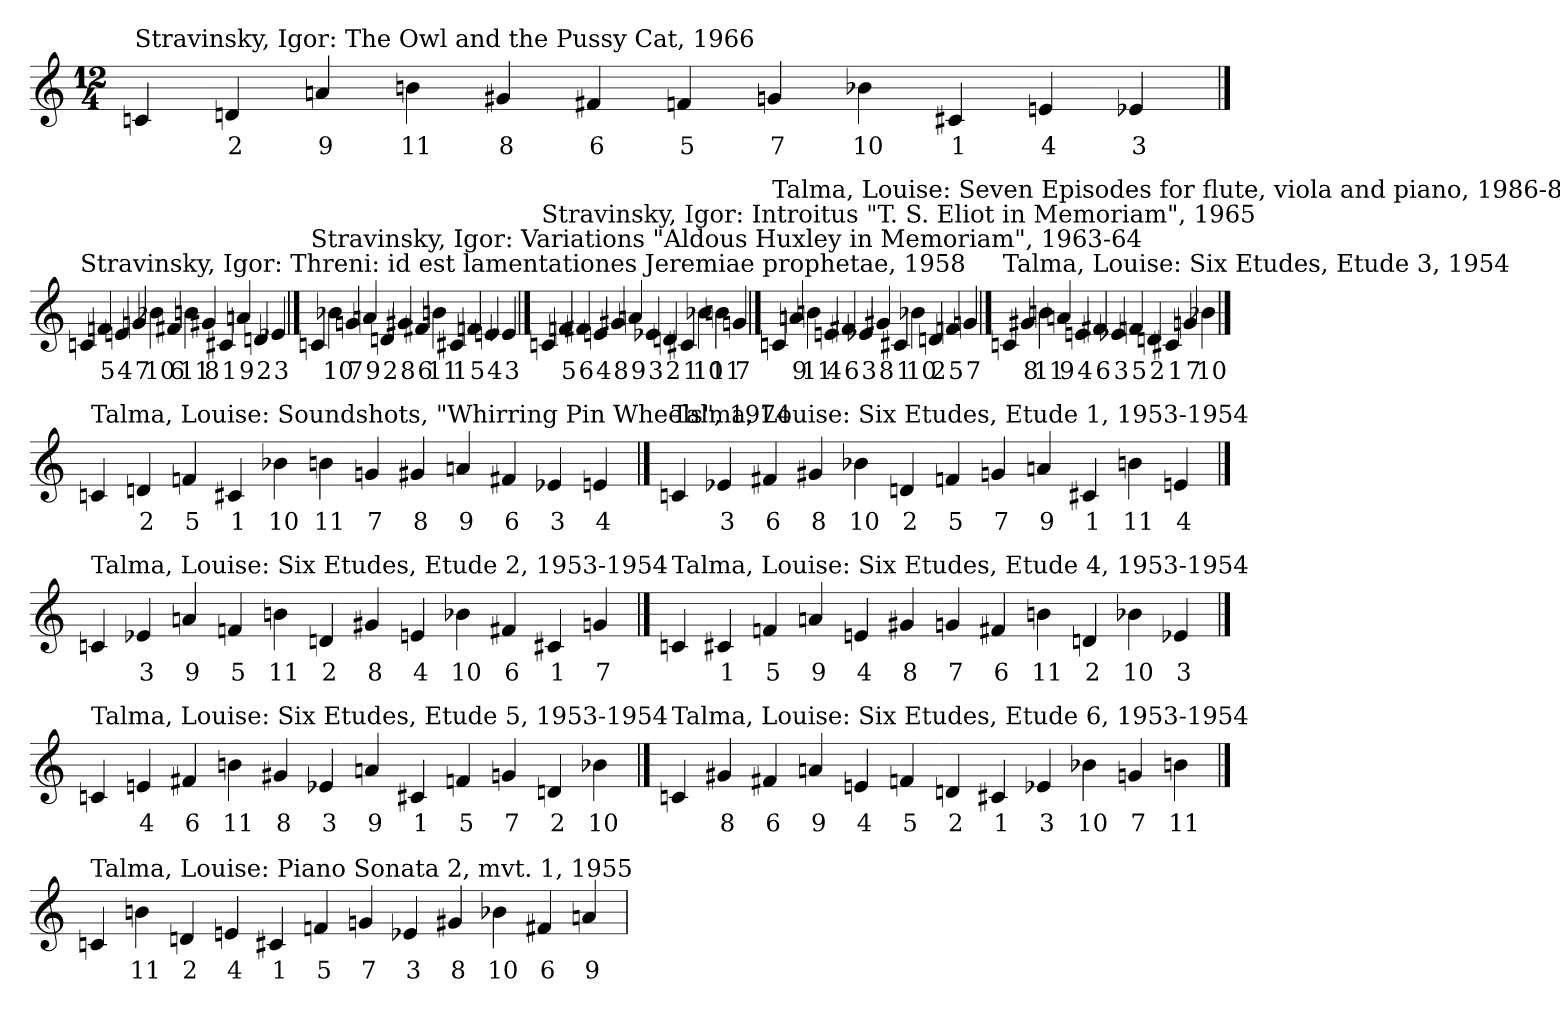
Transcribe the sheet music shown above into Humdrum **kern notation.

**kern	**text
*part1	*part1
*staff1	*staff1
!!LO:LB:g=z
*M12/4	*
==521	==521
!LO:TX:t=Stravinsky, Igor&colon; The Owl and the Pussy Cat, 1966	!
4cn	.
4dn	2
4an	9
4bn	11
4g#X	8
4f#X	6
4fn	5
4gn	7
4b-X	10
4c#X	1
4en	4
4e-X	3
!!LO:LB:g=z
==522	==522
!LO:TX:t=Stravinsky, Igor&colon; Threni&colon; id est lamentationes Jeremiae prophetae, 1958	!
4cn	.
4fn	5
4en	4
4gn	7
4b-X	10
4f#X	6
4bn	11
4g#X	8
4c#X	1
4an	9
4dn	2
4e-X	3
!!LO:LB:g=z
==523	==523
!LO:TX:t=Stravinsky, Igor&colon; Variations "Aldous Huxley in Memoriam", 1963-64	!
4cn	.
4b-X	10
4gn	7
4an	9
4dn	2
4g#X	8
4f#X	6
4bn	11
4c#X	1
4fn	5
4en	4
4e-X	3
!!LO:LB:g=z
==524	==524
!LO:TX:t=Stravinsky, Igor&colon; Introitus "T. S. Eliot in Memoriam", 1965	!
4cn	.
4fn	5
4f#X	6
4en	4
4g#X	8
4an	9
4e-X	3
4dn	2
4c#X	1
4b-X	10
4bn	11
4gn	7
!!LO:LB:g=z
==525	==525
!LO:TX:t=Talma, Louise&colon; Seven Episodes for flute, viola and piano, 1986-87	!
4cn	.
4an	9
4bn	11
4en	4
4f#X	6
4e-X	3
4g#X	8
4c#X	1
4b-X	10
4dn	2
4fn	5
4gn	7
!!LO:LB:g=z
==526	==526
!LO:TX:t=Talma, Louise&colon; Six Etudes, Etude 3, 1954	!
4cn	.
4g#X	8
4bn	11
4an	9
4en	4
4f#X	6
4e-X	3
4fn	5
4dn	2
4c#X	1
4gn	7
4b-X	10
!!LO:LB:g=z
==527	==527
!LO:TX:t=Talma, Louise&colon; Soundshots, "Whirring Pin Wheels", 1974	!
4cn	.
4dn	2
4fn	5
4c#X	1
4b-X	10
4bn	11
4gn	7
4g#X	8
4an	9
4f#X	6
4e-X	3
4en	4
!!LO:LB:g=z
==528	==528
!LO:TX:t=Talma, Louise&colon; Six Etudes, Etude 1, 1953-1954	!
4cn	.
4e-X	3
4f#X	6
4g#X	8
4b-X	10
4dn	2
4fn	5
4gn	7
4an	9
4c#X	1
4bn	11
4en	4
!!LO:LB:g=z
==529	==529
!LO:TX:t=Talma, Louise&colon; Six Etudes, Etude 2, 1953-1954	!
4cn	.
4e-X	3
4an	9
4fn	5
4bn	11
4dn	2
4g#X	8
4en	4
4b-X	10
4f#X	6
4c#X	1
4gn	7
!!LO:LB:g=z
==530	==530
!LO:TX:t=Talma, Louise&colon; Six Etudes, Etude 4, 1953-1954	!
4cn	.
4c#X	1
4fn	5
4an	9
4en	4
4g#X	8
4gn	7
4f#X	6
4bn	11
4dn	2
4b-X	10
4e-X	3
!!LO:LB:g=z
==531	==531
!LO:TX:t=Talma, Louise&colon; Six Etudes, Etude 5, 1953-1954	!
4cn	.
4en	4
4f#X	6
4bn	11
4g#X	8
4e-X	3
4an	9
4c#X	1
4fn	5
4gn	7
4dn	2
4b-X	10
!!LO:LB:g=z
==532	==532
!LO:TX:t=Talma, Louise&colon; Six Etudes, Etude 6, 1953-1954	!
4cn	.
4g#X	8
4f#X	6
4an	9
4en	4
4fn	5
4dn	2
4c#X	1
4e-X	3
4b-X	10
4gn	7
4bn	11
!!LO:LB:g=z
==533	==533
!LO:TX:t=Talma, Louise&colon; Piano Sonata 2, mvt. 1, 1955	!
4cn	.
4bn	11
4dn	2
4en	4
4c#X	1
4fn	5
4gn	7
4e-X	3
4g#X	8
4b-X	10
4f#X	6
4an	9
=	=
*-	*-
